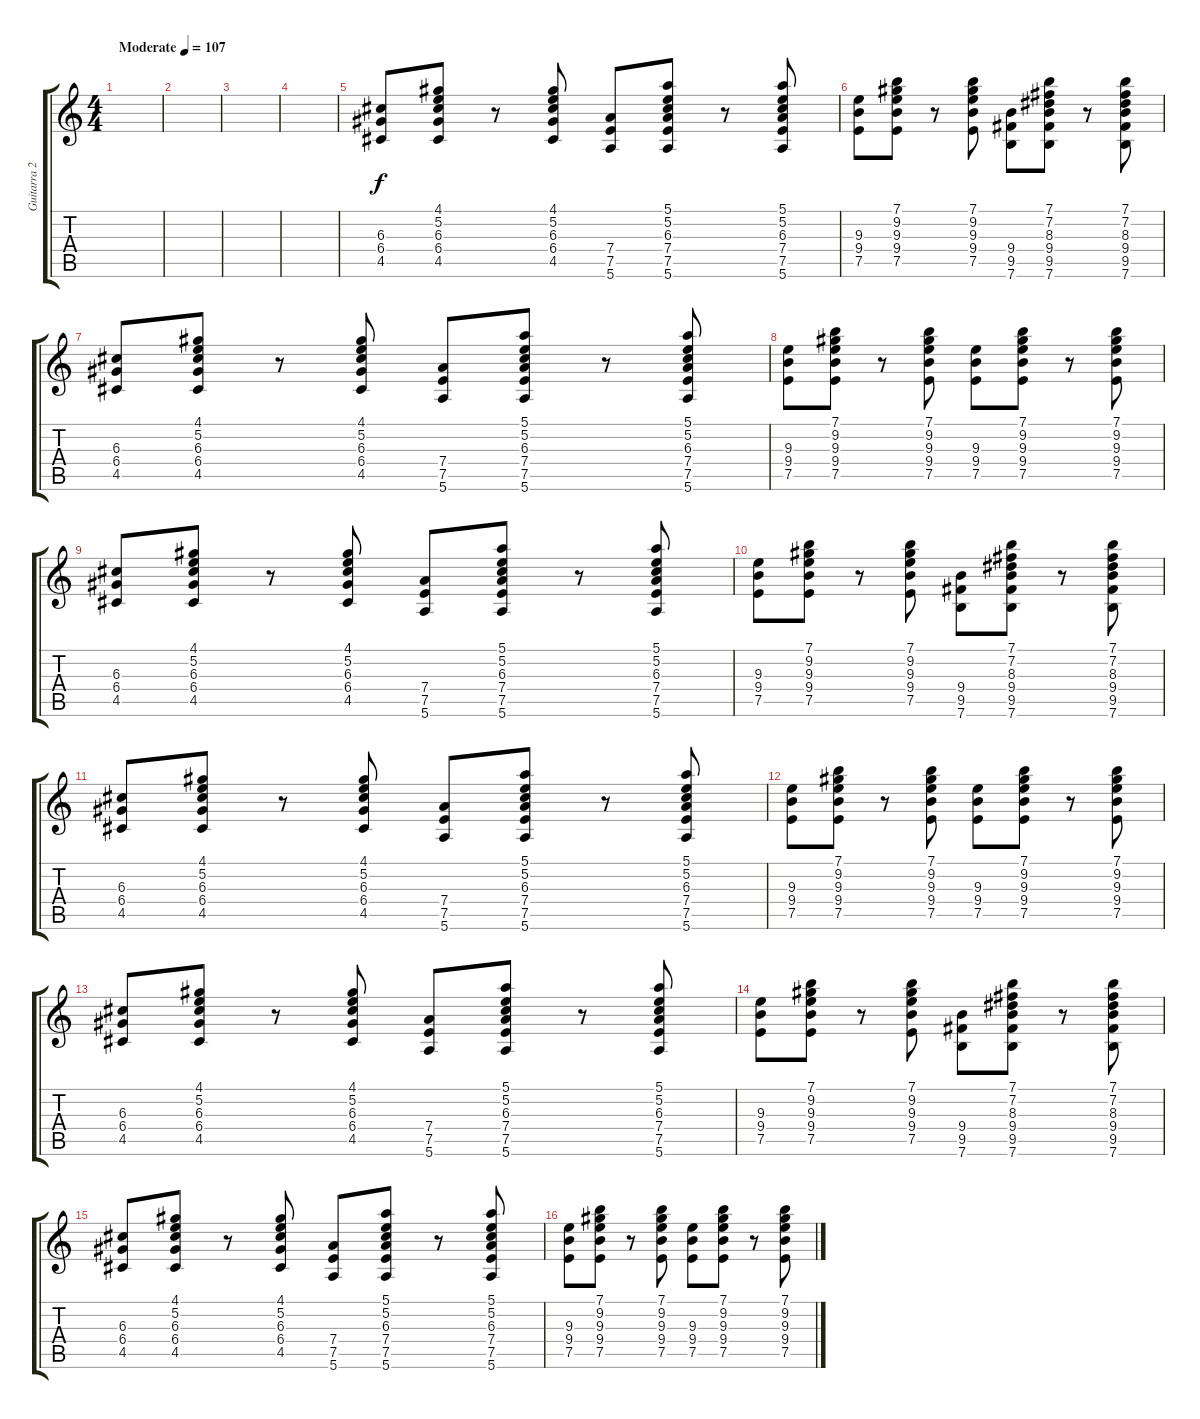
\track ("Guitarra 2" "Guitarra 2") {instrument electricguitarjazz}
\staff {score tabs}
\tuning (E4 B3 G3 D3 A2 E2) {hide}
\ts (4 4)
\tempo (107 "Moderate")
\clef g2
\ks c
|
|
|
|
(6.3 6.4 4.5).8 (4.1 5.2 6.3 6.4 4.5).8 r.8 (4.1 5.2 6.3 6.4 4.5).8 (7.4 7.5 5.6).8 (5.1 5.2 6.3 7.4 7.5 5.6).8 r.8 (5.1 5.2 6.3 7.4 7.5 5.6).8 |
(9.3 9.4 7.5).8 (7.1 9.2 9.3 9.4 7.5).8 r.8 (7.1 9.2 9.3 9.4 7.5).8 (9.4 9.5 7.6).8 (7.1 7.2 8.3 9.4 9.5 7.6).8 r.8 (7.1 7.2 8.3 9.4 9.5 7.6).8 |
(6.3 6.4 4.5).8 (4.1 5.2 6.3 6.4 4.5).8 r.8 (4.1 5.2 6.3 6.4 4.5).8 (7.4 7.5 5.6).8 (5.1 5.2 6.3 7.4 7.5 5.6).8 r.8 (5.1 5.2 6.3 7.4 7.5 5.6).8 |
(9.3 9.4 7.5).8 (7.1 9.2 9.3 9.4 7.5).8 r.8 (7.1 9.2 9.3 9.4 7.5).8 (9.3 9.4 7.5).8 (7.1 9.2 9.3 9.4 7.5).8 r.8 (7.1 9.2 9.3 9.4 7.5).8 |
(6.3 6.4 4.5).8 (4.1 5.2 6.3 6.4 4.5).8 r.8 (4.1 5.2 6.3 6.4 4.5).8 (7.4 7.5 5.6).8 (5.1 5.2 6.3 7.4 7.5 5.6).8 r.8 (5.1 5.2 6.3 7.4 7.5 5.6).8 |
(9.3 9.4 7.5).8 (7.1 9.2 9.3 9.4 7.5).8 r.8 (7.1 9.2 9.3 9.4 7.5).8 (9.4 9.5 7.6).8 (7.1 7.2 8.3 9.4 9.5 7.6).8 r.8 (7.1 7.2 8.3 9.4 9.5 7.6).8 |
(6.3 6.4 4.5).8 (4.1 5.2 6.3 6.4 4.5).8 r.8 (4.1 5.2 6.3 6.4 4.5).8 (7.4 7.5 5.6).8 (5.1 5.2 6.3 7.4 7.5 5.6).8 r.8 (5.1 5.2 6.3 7.4 7.5 5.6).8 |
(9.3 9.4 7.5).8 (7.1 9.2 9.3 9.4 7.5).8 r.8 (7.1 9.2 9.3 9.4 7.5).8 (9.3 9.4 7.5).8 (7.1 9.2 9.3 9.4 7.5).8 r.8 (7.1 9.2 9.3 9.4 7.5).8 |
(6.3 6.4 4.5).8 (4.1 5.2 6.3 6.4 4.5).8 r.8 (4.1 5.2 6.3 6.4 4.5).8 (7.4 7.5 5.6).8 (5.1 5.2 6.3 7.4 7.5 5.6).8 r.8 (5.1 5.2 6.3 7.4 7.5 5.6).8 |
(9.3 9.4 7.5).8 (7.1 9.2 9.3 9.4 7.5).8 r.8 (7.1 9.2 9.3 9.4 7.5).8 (9.4 9.5 7.6).8 (7.1 7.2 8.3 9.4 9.5 7.6).8 r.8 (7.1 7.2 8.3 9.4 9.5 7.6).8 |
(6.3 6.4 4.5).8 (4.1 5.2 6.3 6.4 4.5).8 r.8 (4.1 5.2 6.3 6.4 4.5).8 (7.4 7.5 5.6).8 (5.1 5.2 6.3 7.4 7.5 5.6).8 r.8 (5.1 5.2 6.3 7.4 7.5 5.6).8 |
(9.3 9.4 7.5).8 (7.1 9.2 9.3 9.4 7.5).8 r.8 (7.1 9.2 9.3 9.4 7.5).8 (9.3 9.4 7.5).8 (7.1 9.2 9.3 9.4 7.5).8 r.8 (7.1 9.2 9.3 9.4 7.5).8
